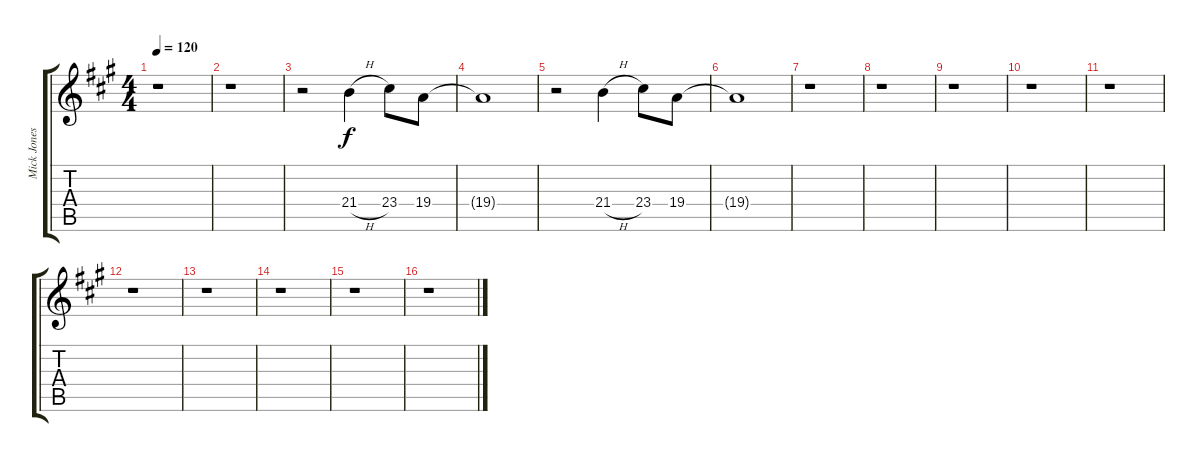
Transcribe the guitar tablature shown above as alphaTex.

\track ("Mick Jones - Voices" "Mick Jones") {instrument choiraahs}
\staff {score tabs}
\tuning (E4 B3 G3 D3 A2 E2) {hide}
\ts (4 4)
\tempo 120
\clef g2
\ks a
r.1{dy f instrument choiraahs} |
r.1 |
r.2 21.4{h}.4 23.4.8 19.4.8 |
19.4{t}.1 |
r.2 21.4{h}.4 23.4.8 19.4.8 |
19.4{t}.1 |
r.1 |
r.1 |
r.1 |
r.1 |
r.1 |
r.1 |
r.1 |
r.1 |
r.1 |
r.1
